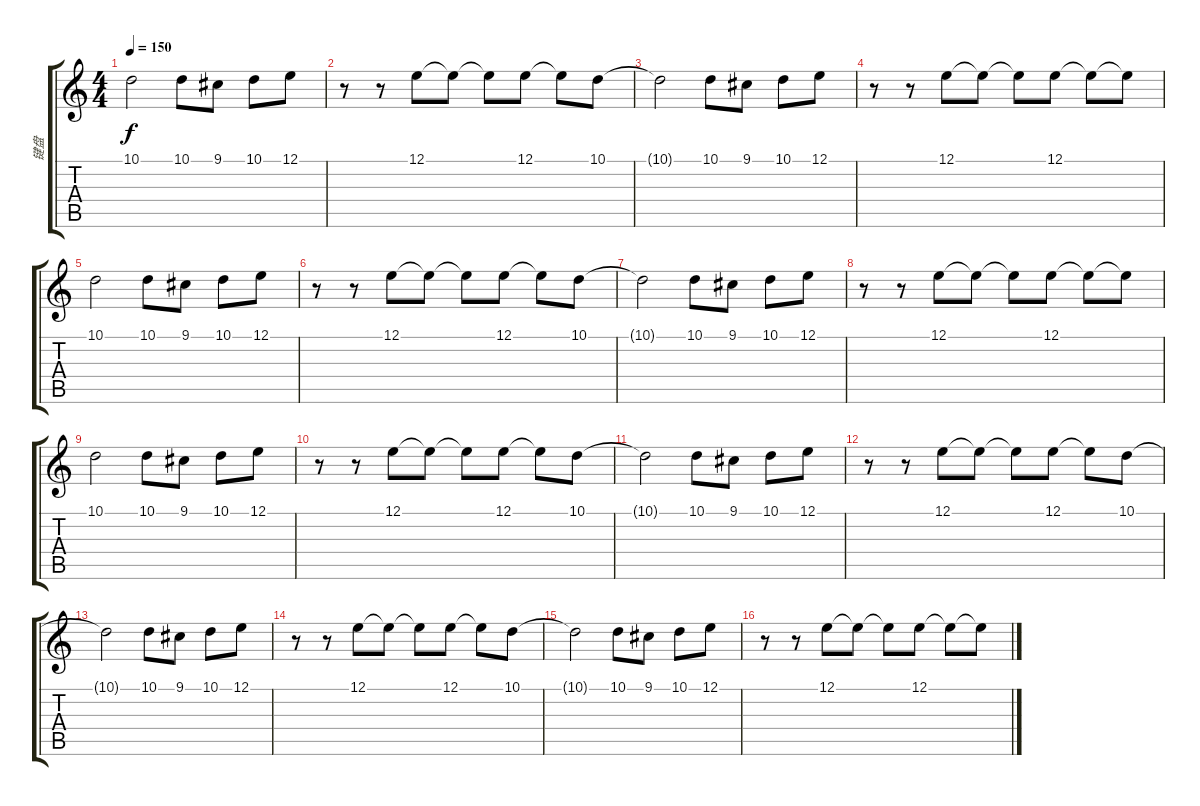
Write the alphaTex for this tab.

\track ("键盘" "键盘") {instrument stringensemble1}
\staff {score tabs}
\tuning (E4 B3 G3 D3 A2 E2) {hide}
\ts (4 4)
\tempo 150
\clef g2
\ks c
10.1.2{dy f} 10.1.8 9.1.8 10.1.8 12.1.8 |
r.8 r.8 12.1.8 12.1{t}.8 12.1{t}.8 12.1.8 12.1{t}.8 10.1.8 |
10.1{t}.2 10.1.8 9.1.8 10.1.8 12.1.8 |
r.8 r.8 12.1.8 12.1{t}.8 12.1{t}.8 12.1.8 12.1{t}.8 12.1{t}.8 |
10.1.2 10.1.8 9.1.8 10.1.8 12.1.8 |
r.8 r.8 12.1.8 12.1{t}.8 12.1{t}.8 12.1.8 12.1{t}.8 10.1.8 |
10.1{t}.2 10.1.8 9.1.8 10.1.8 12.1.8 |
r.8 r.8 12.1.8 12.1{t}.8 12.1{t}.8 12.1.8 12.1{t}.8 12.1{t}.8 |
10.1.2 10.1.8 9.1.8 10.1.8 12.1.8 |
r.8 r.8 12.1.8 12.1{t}.8 12.1{t}.8 12.1.8 12.1{t}.8 10.1.8 |
10.1{t}.2 10.1.8 9.1.8 10.1.8 12.1.8 |
r.8 r.8 12.1.8 12.1{t}.8 12.1{t}.8 12.1.8 12.1{t}.8 10.1.8 |
10.1{t}.2 10.1.8 9.1.8 10.1.8 12.1.8 |
r.8 r.8 12.1.8 12.1{t}.8 12.1{t}.8 12.1.8 12.1{t}.8 10.1.8 |
10.1{t}.2 10.1.8 9.1.8 10.1.8 12.1.8 |
r.8 r.8 12.1.8 12.1{t}.8 12.1{t}.8 12.1.8 12.1{t}.8 12.1{t}.8
